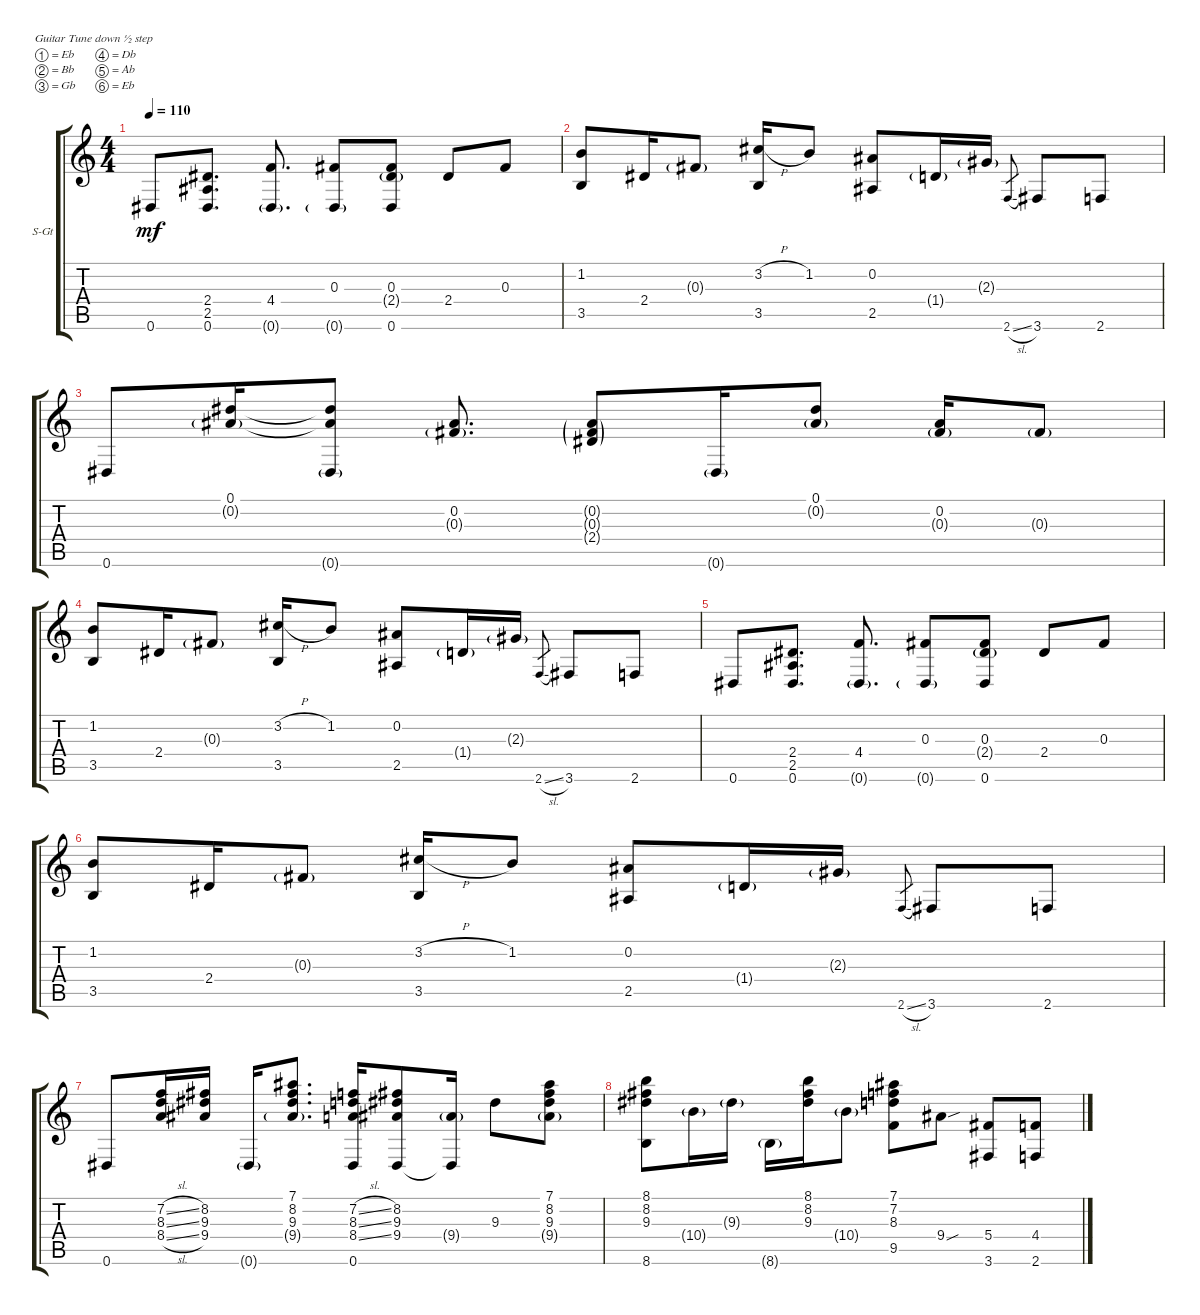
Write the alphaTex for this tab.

\defaultSystemsLayout 4
\bracketExtendMode groupsimilarinstruments
\firstSystemTrackNameOrientation horizontal
\otherSystemsTrackNameOrientation horizontal
\track ("Steel Guitar" "S-Gt") {instrument acousticguitarsteel}
\staff {score tabs}
\tuning (Eb4 Bb3 Gb3 Db3 Ab2 Eb2)
\ts (4 4)
\tempo 110
\clef g2
\ks c
0.6.8{dy mf} (0.6 2.5 2.4).8{d} (0.6{g} 4.4).8{d} (0.3 0.6{g}).8 (0.6 2.4{g} 0.3).8 2.4.8 0.3.8 |
(3.5 1.2).8 2.4.16 0.3{g}.8 (3.5 3.2{h}).16 1.2.8 (2.5 0.2).8 1.4{g}.16 2.3{g}.16 2.6{sl}.8{gr} 3.6.8 2.6.8 |
0.6.8 (0.2{g} 0.1).16 (0.6{g} 0.2{t} 0.1{t}).8 (0.2 0.3{g}).8{d} (2.4{g} 0.3{g} 0.2{g}).8 0.6{g}.16 (0.1 0.2{g}).8 (0.2 0.3{g}).16 0.3{g}.8 |
(3.5 1.2).8 2.4.16 0.3{g}.8 (3.5 3.2{h}).16 1.2.8 (2.5 0.2).8 1.4{g}.16 2.3{g}.16 2.6{sl}.8{gr} 3.6.8 2.6.8 |
0.6.8 (0.6 2.5 2.4).8{d} (0.6{g} 4.4).8{d} (0.3 0.6{g}).8 (0.6 2.4{g} 0.3).8 2.4.8 0.3.8 |
(3.5 1.2).8 2.4.16 0.3{g}.8 (3.5 3.2{h}).16 1.2.8 (2.5 0.2).8 1.4{g}.16 2.3{g}.16 2.6{sl}.8{gr} 3.6.8 2.6.8 |
0.6.8 (8.4{sl} 8.3{sl} 7.2{sl}).16 (8.2 9.3 9.4).16 0.6{g}.16 (7.1 8.2 9.3 9.4{g}).8{d} (7.2{sl} 8.3{sl} 8.4{sl} 0.6).16 (8.2 9.3 9.4 0.6{t}).8 (9.4{g} 0.6{t}).16 9.3.8 (7.1 8.2 9.3 9.4{g}).8 |
(8.1 8.2 9.3 8.6).8 10.4{g}.16 9.3{g}.16 8.6{g}.16 (9.3 8.2 8.1).16 10.4{g}.8 (7.1 7.2 8.3 9.5).8 9.4{sou}.8 (3.6 5.4).8 (2.6 4.4).8
